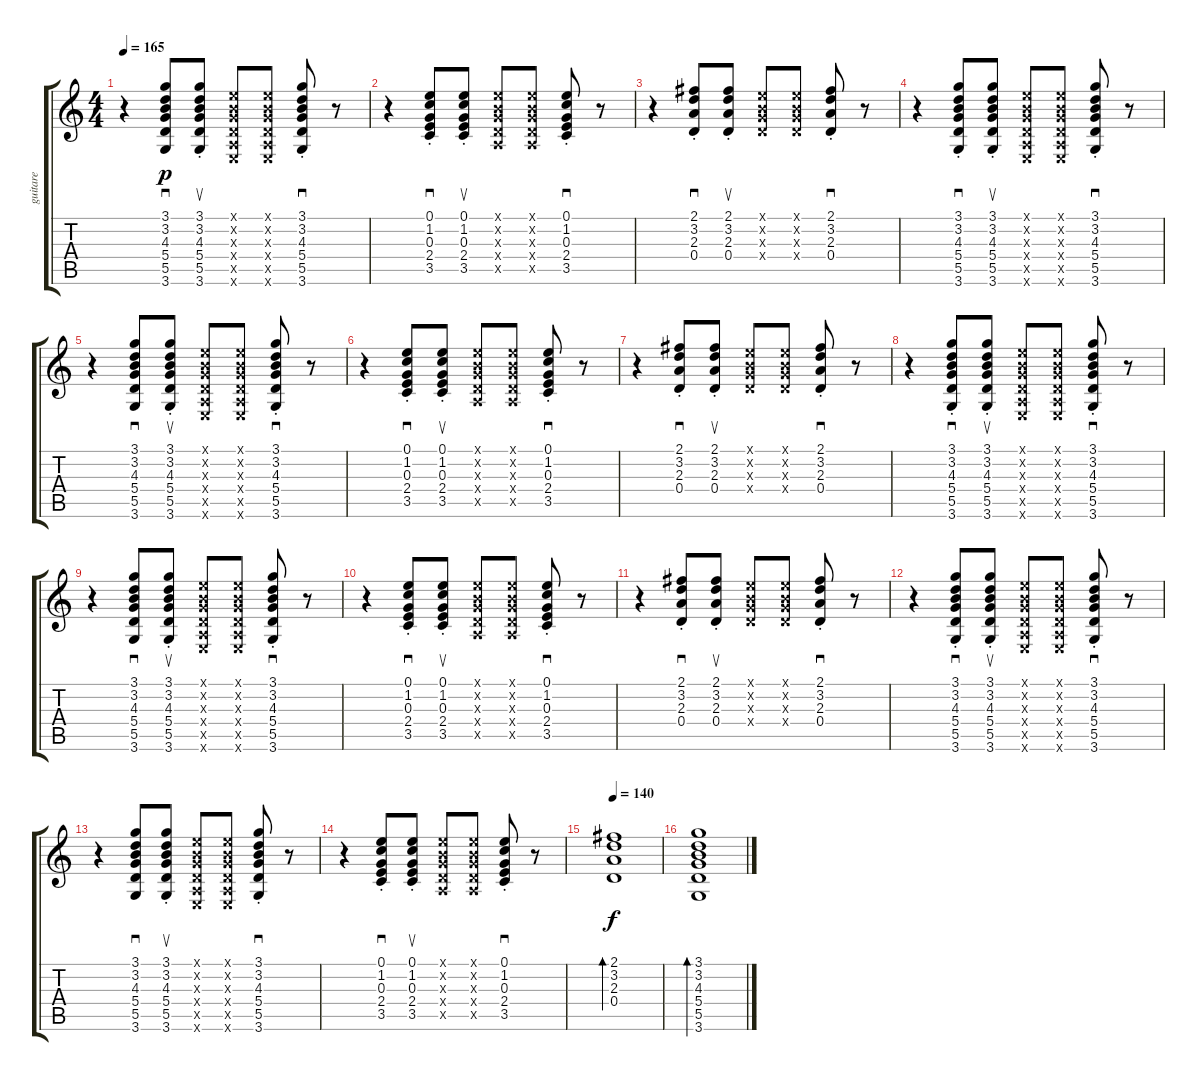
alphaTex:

\track ("guitare" "guitare") {instrument acousticguitarsteel}
\staff {score tabs}
\tuning (E4 B3 G3 D3 A2 E2) {hide}
\ts (4 4)
\tempo 165
\clef g2
\ks c
r.4{dy p} (3.1 3.2 4.3 5.4 5.5 3.6).8{sd} (3.1 3.2 4.3 5.4 5.5 3.6{st}).8{su} (0.1{x} 0.2{x} 0.3{x} 0.4{x} 0.5{x} 0.6{x}).8 (0.1{x} 0.2{x} 0.3{x} 0.4{x} 0.5{x} 0.6{x}).8 (3.1 3.2 4.3 5.4 5.5 3.6{st}).8{sd} r.8 |
r.4 (0.1 1.2 0.3 2.4 3.5{st}).8{sd} (0.1 1.2 0.3 2.4 3.5{st}).8{su} (0.1{x} 0.2{x} 0.3{x} 0.4{x} 0.5{x}).8 (0.1{x} 0.2{x} 0.3{x} 0.4{x} 0.5{x}).8 (0.1 1.2 0.3 2.4 3.5{st}).8{sd} r.8 |
r.4 (2.1 3.2 2.3 0.4{st}).8{sd} (2.1 3.2 2.3 0.4{st}).8{su} (0.1{x} 0.2{x} 0.3{x} 0.4{x}).8 (0.1{x} 0.2{x} 0.3{x} 0.4{x}).8 (2.1 3.2 2.3 0.4{st}).8{sd} r.8 |
r.4 (3.1 3.2 4.3 5.4 5.5 3.6{st}).8{sd} (3.1 3.2 4.3 5.4 5.5 3.6{st}).8{su} (0.1{x} 0.2{x} 0.3{x} 0.4{x} 0.5{x} 0.6{x}).8 (0.1{x} 0.2{x} 0.3{x} 0.4{x} 0.5{x} 0.6{x}).8 (3.1 3.2 4.3 5.4 5.5 3.6{st}).8{sd} r.8 |
r.4 (3.1 3.2 4.3 5.4 5.5 3.6).8{sd} (3.1 3.2 4.3 5.4 5.5 3.6{st}).8{su} (0.1{x} 0.2{x} 0.3{x} 0.4{x} 0.5{x} 0.6{x}).8 (0.1{x} 0.2{x} 0.3{x} 0.4{x} 0.5{x} 0.6{x}).8 (3.1 3.2 4.3 5.4 5.5 3.6{st}).8{sd} r.8 |
r.4 (0.1 1.2 0.3 2.4 3.5{st}).8{sd} (0.1 1.2 0.3 2.4 3.5{st}).8{su} (0.1{x} 0.2{x} 0.3{x} 0.4{x} 0.5{x}).8 (0.1{x} 0.2{x} 0.3{x} 0.4{x} 0.5{x}).8 (0.1 1.2 0.3 2.4 3.5{st}).8{sd} r.8 |
r.4 (2.1 3.2 2.3 0.4{st}).8{sd} (2.1 3.2 2.3 0.4{st}).8{su} (0.1{x} 0.2{x} 0.3{x} 0.4{x}).8 (0.1{x} 0.2{x} 0.3{x} 0.4{x}).8 (2.1 3.2 2.3 0.4{st}).8{sd} r.8 |
r.4 (3.1 3.2 4.3 5.4 5.5 3.6{st}).8{sd} (3.1 3.2 4.3 5.4 5.5 3.6{st}).8{su} (0.1{x} 0.2{x} 0.3{x} 0.4{x} 0.5{x} 0.6{x}).8 (0.1{x} 0.2{x} 0.3{x} 0.4{x} 0.5{x} 0.6{x}).8 (3.1 3.2 4.3 5.4 5.5 3.6{st}).8{sd} r.8 |
r.4 (3.1 3.2 4.3 5.4 5.5 3.6).8{sd} (3.1 3.2 4.3 5.4 5.5 3.6{st}).8{su} (0.1{x} 0.2{x} 0.3{x} 0.4{x} 0.5{x} 0.6{x}).8 (0.1{x} 0.2{x} 0.3{x} 0.4{x} 0.5{x} 0.6{x}).8 (3.1 3.2 4.3 5.4 5.5 3.6{st}).8{sd} r.8 |
r.4 (0.1 1.2 0.3 2.4 3.5{st}).8{sd} (0.1 1.2 0.3 2.4 3.5{st}).8{su} (0.1{x} 0.2{x} 0.3{x} 0.4{x} 0.5{x}).8 (0.1{x} 0.2{x} 0.3{x} 0.4{x} 0.5{x}).8 (0.1 1.2 0.3 2.4 3.5{st}).8{sd} r.8 |
r.4 (2.1 3.2 2.3 0.4{st}).8{sd} (2.1 3.2 2.3 0.4{st}).8{su} (0.1{x} 0.2{x} 0.3{x} 0.4{x}).8 (0.1{x} 0.2{x} 0.3{x} 0.4{x}).8 (2.1 3.2 2.3 0.4{st}).8{sd} r.8 |
r.4 (3.1 3.2 4.3 5.4 5.5 3.6{st}).8{sd} (3.1 3.2 4.3 5.4 5.5 3.6{st}).8{su} (0.1{x} 0.2{x} 0.3{x} 0.4{x} 0.5{x} 0.6{x}).8 (0.1{x} 0.2{x} 0.3{x} 0.4{x} 0.5{x} 0.6{x}).8 (3.1 3.2 4.3 5.4 5.5 3.6{st}).8{sd} r.8 |
r.4 (3.1 3.2 4.3 5.4 5.5 3.6).8{sd} (3.1 3.2 4.3 5.4 5.5 3.6{st}).8{su} (0.1{x} 0.2{x} 0.3{x} 0.4{x} 0.5{x} 0.6{x}).8 (0.1{x} 0.2{x} 0.3{x} 0.4{x} 0.5{x} 0.6{x}).8 (3.1 3.2 4.3 5.4 5.5 3.6{st}).8{sd} r.8 |
r.4 (0.1 1.2 0.3 2.4 3.5{st}).8{sd} (0.1 1.2 0.3 2.4 3.5{st}).8{su} (0.1{x} 0.2{x} 0.3{x} 0.4{x} 0.5{x}).8 (0.1{x} 0.2{x} 0.3{x} 0.4{x} 0.5{x}).8 (0.1 1.2 0.3 2.4 3.5{st}).8{sd} r.8 |
\tempo 140
(2.1 3.2 2.3 0.4).1{bd 480 dy f} |
(3.1 3.2 4.3 5.4 5.5 3.6).1{bd 480}
